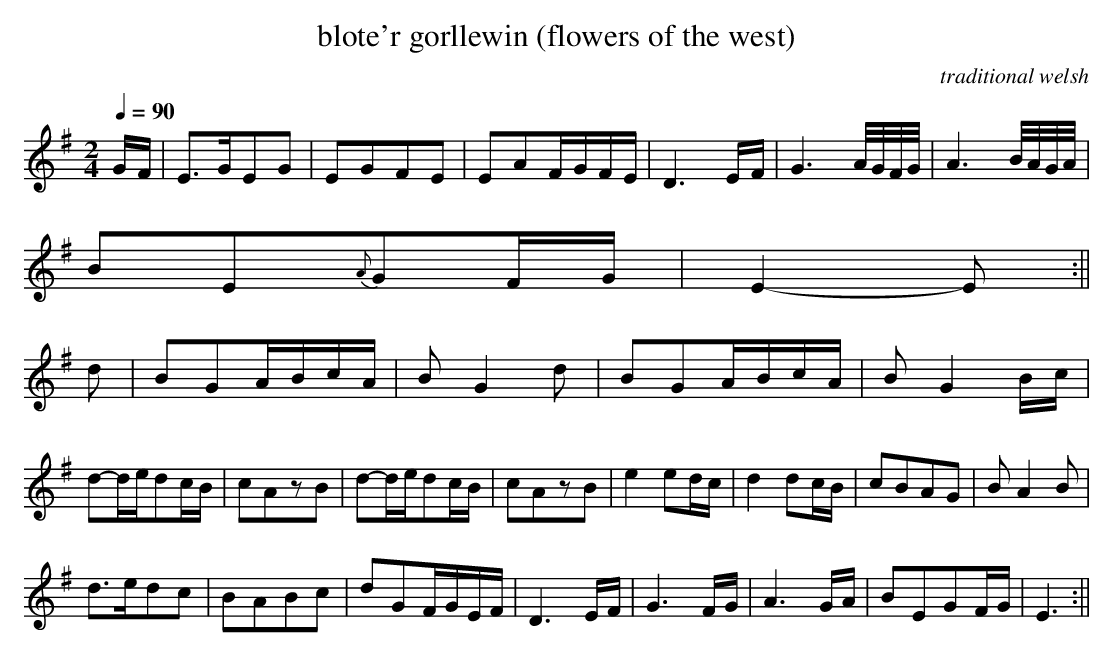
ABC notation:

X:1
T:blote'r gorllewin (flowers of the west)
O:traditional welsh
M:2/4
L:1/8
Q:1/4=90
K:Em
G/F/|E>GEG|EGFE|EAF/G/F/E/|D3E/F/|G3A/4G/4F/4G/4|A3B/4A/4G/4A/4|
BE{A}GF/G/|E2-E:||
d|BGA/B/c/A/|BG2d|BGA/B/c/A/|BG2B/c/|
d-d/e/dc/B/|cAzB|d-d/e/dc/B/|cAzB|e2ed/c/|d2dc/B/|cBAG|BA2B|
d>edc|BABc|dGF/G/E/F/|D3E/F/|G3F/G/|A3G/A/|BEGF/G/|E3:||
